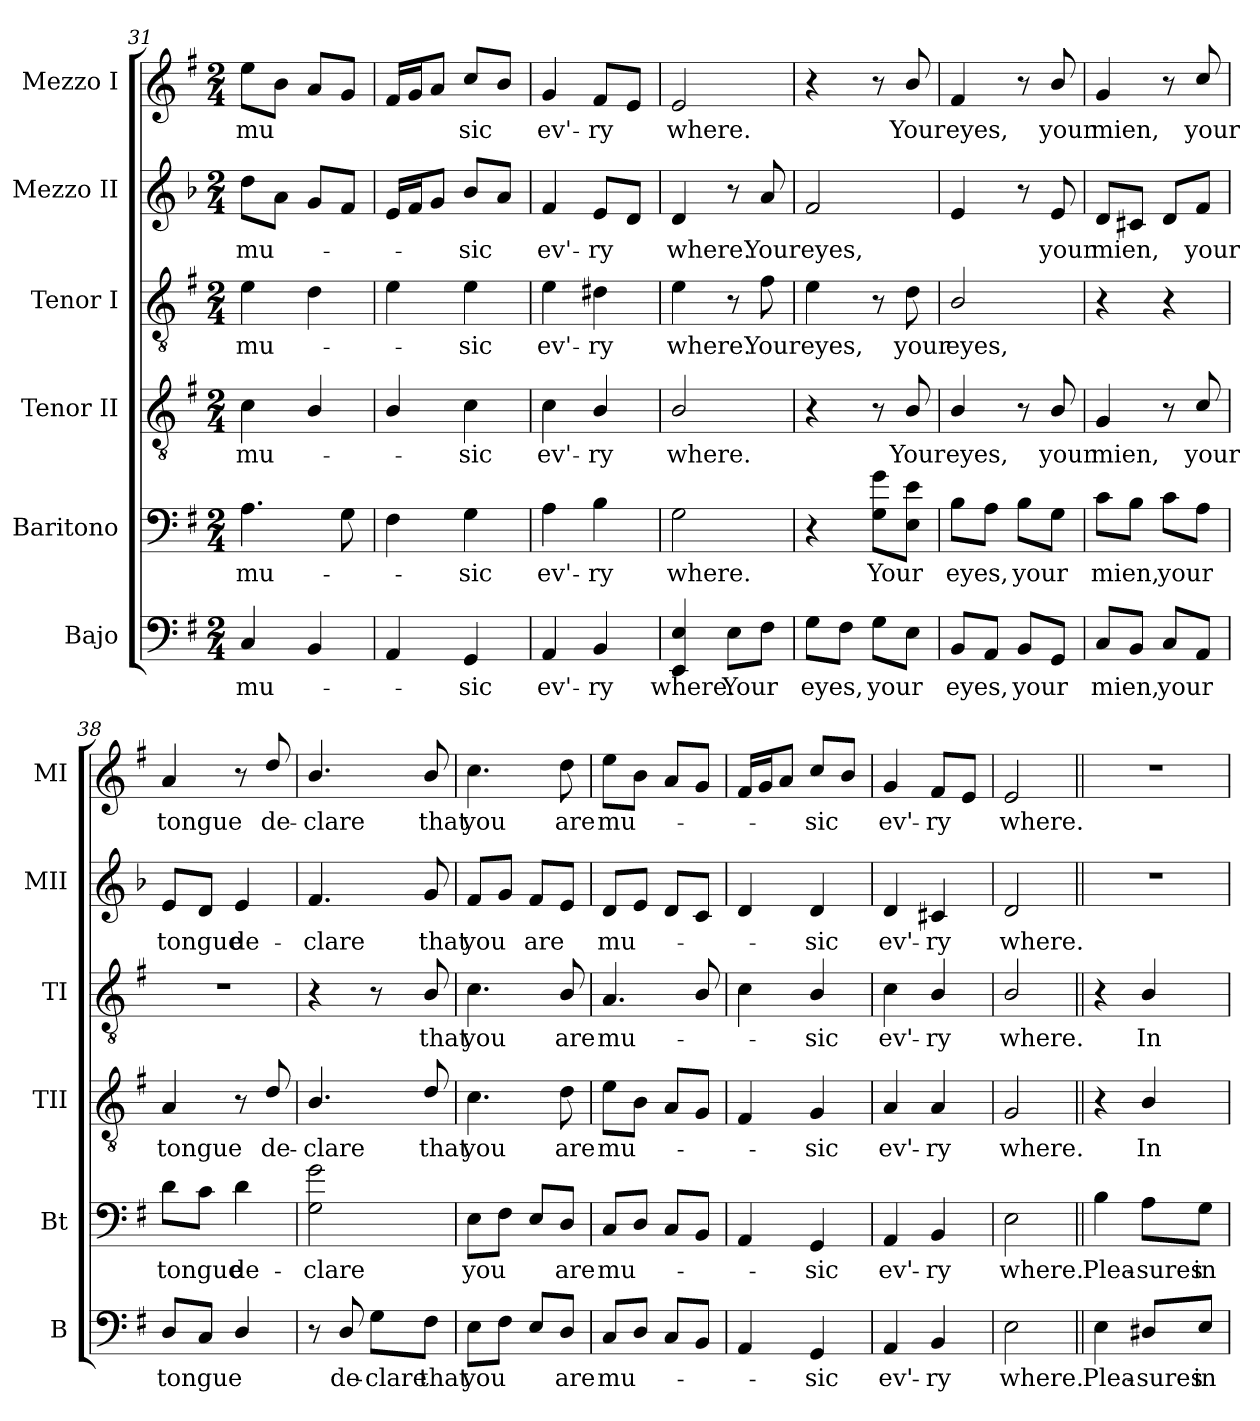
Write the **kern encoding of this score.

**kern	**text	**kern	**text	**kern	**text	**kern	**text	**kern	**text	**kern	**text
*part6	*part6	*part5	*part5	*part4	*part4	*part3	*part3	*part2	*part2	*part1	*part1
*staff6	*staff6	*staff5	*staff5	*staff4	*staff4	*staff3	*staff3	*staff2	*staff2	*staff1	*staff1
*I"Bajo	*	*I"Baritono	*	*I"Tenor II	*	*I"Tenor I	*	*I"Mezzo II	*	*I"Mezzo I	*
*I'B	*	*I'Bt	*	*I'TII	*	*I'TI	*	*I'MII	*	*I'MI	*
!!LO:PB:g=z
*clefF4	*	*clefF4	*	*clefGv2	*	*clefGv2	*	*clefG2	*	*clefG2	*
*ITrd1c2	*	*ITrd1c2	*	*ITrd1c2	*	*ITrd1c2	*	*	*	*ITrd1c2	*
*k[b-]	*	*k[b-]	*	*k[b-]	*	*k[b-]	*	*k[b-]	*	*k[b-]	*
*M2/4	*	*M2/4	*	*M2/4	*	*M2/4	*	*M2/4	*	*M2/4	*
=31	=31	=31	=31	=31	=31	=31	=31	=31	=31	=31	=31
!	!LO:LY:b	!	!LO:LY:b	!	!LO:LY:b	!	!LO:LY:b	!	!LO:LY:b	!	!LO:LY:b
4BB-/	mu-	4.G\	mu-	4B-\	mu-	4d\	mu-	8dd\L	mu-	8dd\L	mu
.	.	.	.	.	.	.	.	8a\J	.	8a\J	.
4AA/	.	.	.	4A/	.	4c\	.	8g/L	.	8g/L	.
.	.	8F\	.	.	.	.	.	8f/J	.	8f/J	.
=32	=32	=32	=32	=32	=32	=32	=32	=32	=32	=32	=32
4GG/	.	4E\	.	4A/	.	4d\	.	16e/LL	.	16e/LL	.
.	.	.	.	.	.	.	.	16f/J	.	16f/J	.
.	.	.	.	.	.	.	.	8g/J	.	8g/J	.
!	!LO:LY:b	!	!LO:LY:b	!	!LO:LY:b	!	!LO:LY:b	!	!LO:LY:b	!	!LO:LY:b
4FF/	-sic	4F\	-sic	4B-\	-sic	4d\	-sic	8b-/L	-sic	8b-/L	sic
.	.	.	.	.	.	.	.	8a/J	.	8a/J	.
=33	=33	=33	=33	=33	=33	=33	=33	=33	=33	=33	=33
!	!LO:LY:b	!	!LO:LY:b	!	!LO:LY:b	!	!LO:LY:b	!	!LO:LY:b	!	!LO:LY:b
4GG/	ev'-	4G\	ev'-	4B-\	ev'-	4d\	ev'-	4f/	ev'-	4f/	ev'-
!	!LO:LY:b	!	!LO:LY:b	!	!LO:LY:b	!	!LO:LY:b	!	!LO:LY:b	!	!LO:LY:b
4AA/	-ry	4A\	-ry	4A/	-ry	4c#X\	-ry	8e/L	-ry	8e/L	-ry
.	.	.	.	.	.	.	.	8d/J	.	8d/J	.
=34	=34	=34	=34	=34	=34	=34	=34	=34	=34	=34	=34
!	!LO:LY:b	!	!LO:LY:b	!	!LO:LY:b	!	!LO:LY:b	!	!LO:LY:b	!	!LO:LY:b
4DD/ 4D/	where.	2F\	where.	2A/	where.	4d\	where.	4d/	where.	2d/	where.
!	!LO:LY:b	!	!	!	!	!	!	!	!	!	!
8D\L	Your	.	.	.	.	8r	.	8r	.	.	.
!	!	!	!	!	!	!	!LO:LY:b	!	!LO:LY:b	!	!
8E\J	.	.	.	.	.	8e\	Your	8a/	Your	.	.
=35	=35	=35	=35	=35	=35	=35	=35	=35	=35	=35	=35
!	!LO:LY:b	!	!	!	!	!	!LO:LY:b	!	!LO:LY:b	!	!
8F\L	eyes,	4r	.	4r	.	4d\	eyes,	2f/	eyes,	4r	.
8E\J	.	.	.	.	.	.	.	.	.	.	.
!	!LO:LY:b	!	!LO:LY:b	!	!	!	!	!	!	!	!
8F\L	your	8F\ 8f\L	Your	8r	.	8r	.	.	.	8r	.
!	!	!	!	!	!LO:LY:b	!	!LO:LY:b	!	!	!	!LO:LY:b
8D\J	.	8D\ 8d\J	.	8A/	Your	8c\	your	.	.	8a/	Your
=36	=36	=36	=36	=36	=36	=36	=36	=36	=36	=36	=36
!	!LO:LY:b	!	!LO:LY:b	!	!LO:LY:b	!	!LO:LY:b	!	!	!	!LO:LY:b
8AA/L	eyes,	8A\L	eyes,	4A/	eyes,	2A/	eyes,	4e/	.	4e/	eyes,
8GG/J	.	8G\J	.	.	.	.	.	.	.	.	.
!	!LO:LY:b	!	!LO:LY:b	!	!	!	!	!	!	!	!
8AA/L	your	8A\L	your	8r	.	.	.	8r	.	8r	.
!	!	!	!	!	!LO:LY:b	!	!	!	!LO:LY:b	!	!LO:LY:b
8FF/J	.	8F\J	.	8A/	your	.	.	8e/	your	8a/	your
=37	=37	=37	=37	=37	=37	=37	=37	=37	=37	=37	=37
!	!LO:LY:b	!	!LO:LY:b	!	!LO:LY:b	!	!	!	!LO:LY:b	!	!LO:LY:b
8BB-/L	mien,	8B-\L	mien,	4F/	mien,	4r	.	8d/L	mien,	4f/	mien,
8AA/J	.	8A\J	.	.	.	.	.	8c#X/J	.	.	.
!	!LO:LY:b	!	!LO:LY:b	!	!	!	!	!	!	!	!
8BB-/L	your	8B-\L	your	8r	.	4r	.	8d/L	.	8r	.
!	!	!	!	!	!LO:LY:b	!	!	!	!LO:LY:b	!	!LO:LY:b
8GG/J	.	8G\J	.	8B-/	your	.	.	8f/J	your	8b-/	your
!!LO:LB:g=z
=38	=38	=38	=38	=38	=38	=38	=38	=38	=38	=38	=38
!	!LO:LY:b	!	!LO:LY:b	!	!LO:LY:b	!	!	!	!LO:LY:b	!	!LO:LY:b
8C/L	tongue	8c\L	tongue	4G/	tongue	2r	.	8e/L	tongue	4g/	tongue
8BB-/J	.	8B-\J	.	.	.	.	.	8d/J	.	.	.
!	!	!	!LO:LY:b	!	!	!	!	!	!LO:LY:b	!	!
4C/	.	4c\	de-	8r	.	.	.	4e/	de-	8r	.
!	!	!	!	!	!LO:LY:b	!	!	!	!	!	!LO:LY:b
.	.	.	.	8c/	de-	.	.	.	.	8cc/	de-
=39	=39	=39	=39	=39	=39	=39	=39	=39	=39	=39	=39
!	!	!	!LO:LY:b	!	!LO:LY:b	!	!	!	!LO:LY:b	!	!LO:LY:b
8r	.	2F\ 2f\	-clare	4.A/	-clare	4r	.	4.f/	-clare	4.a/	-clare
!	!LO:LY:b	!	!	!	!	!	!	!	!	!	!
8C/	de-	.	.	.	.	.	.	.	.	.	.
!	!LO:LY:b	!	!	!	!	!	!	!	!	!	!
8F\L	-clare	.	.	.	.	8r	.	.	.	.	.
!	!LO:LY:b	!	!	!	!LO:LY:b	!	!LO:LY:b	!	!LO:LY:b	!	!LO:LY:b
8E\J	that	.	.	8c/	that	8A/	that	8g/	that	8a/	that
=40	=40	=40	=40	=40	=40	=40	=40	=40	=40	=40	=40
!	!LO:LY:b	!	!LO:LY:b	!	!LO:LY:b	!	!LO:LY:b	!	!LO:LY:b	!	!LO:LY:b
8D\L	you	8D\L	you	4.B-\	you	4.B-\	you	8f/L	you	4.b-\	you
8E\J	.	8E\J	.	.	.	.	.	8g/J	.	.	.
!	!	!	!	!	!	!	!	!	!LO:LY:b	!	!
8D/L	.	8D/L	.	.	.	.	.	8f/L	are	.	.
!	!LO:LY:b	!	!LO:LY:b	!	!LO:LY:b	!	!LO:LY:b	!	!	!	!LO:LY:b
8C/J	are	8C/J	are	8c\	are	8A/	are	8e/J	.	8cc\	are
=41	=41	=41	=41	=41	=41	=41	=41	=41	=41	=41	=41
!	!LO:LY:b	!	!LO:LY:b	!	!LO:LY:b	!	!LO:LY:b	!	!LO:LY:b	!	!LO:LY:b
8BB-/L	mu-	8BB-/L	mu-	8d\L	mu-	4.G/	mu-	8d/L	mu-	8dd\L	mu-
8C/J	.	8C/J	.	8A\J	.	.	.	8e/J	.	8a\J	.
8BB-/L	.	8BB-/L	.	8G/L	.	.	.	8d/L	.	8g/L	.
8AA/J	.	8AA/J	.	8F/J	.	8A/	.	8c/J	.	8f/J	.
=42	=42	=42	=42	=42	=42	=42	=42	=42	=42	=42	=42
4GG/	.	4GG/	.	4E/	.	4B-\	.	4d/	.	16e/LL	.
.	.	.	.	.	.	.	.	.	.	16f/J	.
.	.	.	.	.	.	.	.	.	.	8g/J	.
!	!LO:LY:b	!	!LO:LY:b	!	!LO:LY:b	!	!LO:LY:b	!	!LO:LY:b	!	!LO:LY:b
4FF/	-sic	4FF/	-sic	4F/	-sic	4A/	-sic	4d/	-sic	8b-/L	-sic
.	.	.	.	.	.	.	.	.	.	8a/J	.
=43	=43	=43	=43	=43	=43	=43	=43	=43	=43	=43	=43
!	!LO:LY:b	!	!LO:LY:b	!	!LO:LY:b	!	!LO:LY:b	!	!LO:LY:b	!	!LO:LY:b
4GG/	ev'-	4GG/	ev'-	4G/	ev'-	4B-\	ev'-	4d/	ev'-	4f/	ev'-
!	!LO:LY:b	!	!LO:LY:b	!	!LO:LY:b	!	!LO:LY:b	!	!LO:LY:b	!	!LO:LY:b
4AA/	-ry	4AA/	-ry	4G/	-ry	4A/	-ry	4c#X/	-ry	8e/L	-ry
.	.	.	.	.	.	.	.	.	.	8d/J	.
=44	=44	=44	=44	=44	=44	=44	=44	=44	=44	=44	=44
!	!LO:LY:b	!	!LO:LY:b	!	!LO:LY:b	!	!LO:LY:b	!	!LO:LY:b	!	!LO:LY:b
2D\	where.	2D\	where.	2F/	where.	2A/	where.	2d/	where.	2d/	where.
!!LO:PB:g=z
=45||	=45||	=45||	=45||	=45||	=45||	=45||	=45||	=45||	=45||	=45||	=45||
!	!LO:LY:b	!	!LO:LY:b	!	!	!	!	!	!	!	!
4D\	Plea-	4A\	Plea-	4r	.	4r	.	2r	.	2r	.
!	!LO:LY:b	!	!LO:LY:b	!	!LO:LY:b	!	!LO:LY:b	!	!	!	!
8C#X/L	-sures	8G\L	-sures	4A/	In-	4A/	In-	.	.	.	.
!	!LO:LY:b	!	!LO:LY:b	!	!	!	!	!	!	!	!
8D/J	in-	8F\J	in-	.	.	.	.	.	.	.	.
=	=	=	=	=	=	=	=	=	=	=	=
*-	*-	*-	*-	*-	*-	*-	*-	*-	*-	*-	*-
